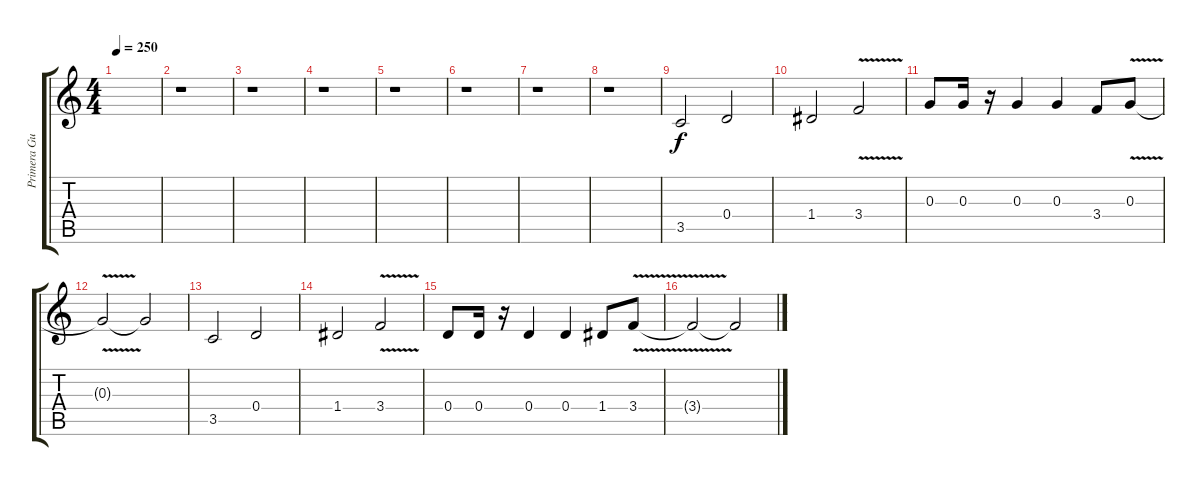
\track ("Primera Guitarra" "Primera Gu") {instrument guitarharmonics}
\staff {score tabs}
\tuning (E4 B3 G3 D3 A2 E2) {hide}
\ts (4 4)
\tempo 250
\clef g2
\ks c
|
r.1 |
r.1 |
r.1 |
r.1 |
r.1 |
r.1 |
r.1 |
3.5.2 0.4.2 |
1.4.2 3.4{v}.2 |
0.3.8 0.3.16 r.16 0.3.4 0.3.4 3.4.8 0.3{v}.8 |
0.3{t}.2 0.3{t}.2 |
3.5.2 0.4.2 |
1.4.2 3.4{v}.2 |
0.4.8 0.4.16 r.16 0.4.4 0.4.4 1.4.8 3.4{v}.8 |
3.4{t}.2 3.4{t}.2
